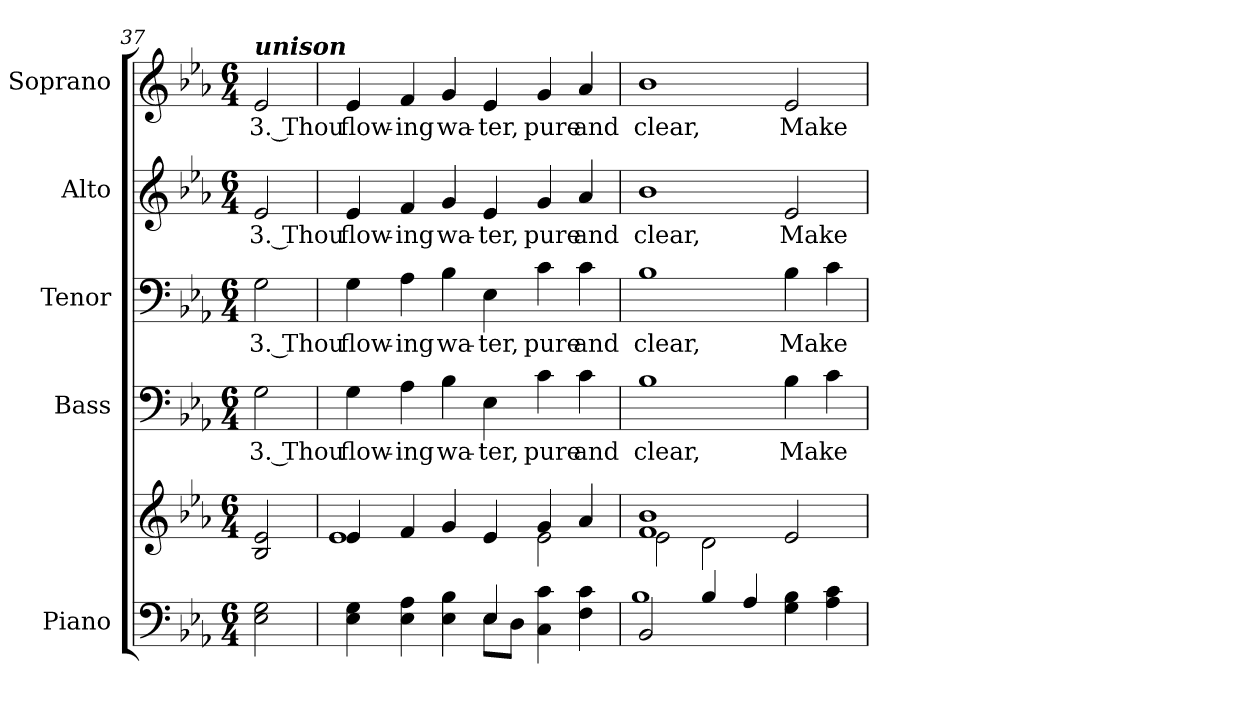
**kern	**kern	**kern	**text	**kern	**text	**kern	**text	**kern	**text
*part5	*part5	*part4	*part4	*part3	*part3	*part2	*part2	*part1	*part1
*staff6	*staff5	*staff4	*staff4	*staff3	*staff3	*staff2	*staff2	*staff1	*staff1
*I"Piano	*	*I"Bass	*	*I"Tenor	*	*I"Alto	*	*I"Soprano	*
*I'Pno.	*	*I'B.	*	*I'T.	*	*I'A.	*	*I'S.	*
*clefF4	*clefG2	*clefF4	*	*clefF4	*	*clefG2	*	*clefG2	*
*k[b-e-a-]	*k[b-e-a-]	*k[b-e-a-]	*	*k[b-e-a-]	*	*k[b-e-a-]	*	*k[b-e-a-]	*
*E-:	*E-:	*E-:	*	*E-:	*	*E-:	*	*E-:	*
*M6/4	*M6/4	*M6/4	*	*M6/4	*	*M6/4	*	*M6/4	*
=37	=37	=37	=37	=37	=37	=37	=37	=37	=37
!	!	!	!LO:LY:b:color=#000000	!	!	!	!	!	!
!	!	!	!	!	!LO:LY:b:color=#000000	!	!	!	!
!	!	!	!	!	!	!	!LO:LY:b:color=#000000	!	!
!	!	!	!	!	!	!	!	!LO:TX:a:Bi:t=unison	!
!	!	!	!	!	!	!	!	!	!LO:LY:b:color=#000000
2E-i\ 2Gi	2B-i/ 2e-i	2Gi\	3. Thou	2Gi\	3. Thou	2e-i/	3. Thou	2e-i/	3. Thou
=38	=38	=38	=38	=38	=38	=38	=38	=38	=38
*^	*^	*	*	*	*	*	*	*	*
!	!	!	!	!	!LO:LY:b:color=#000000	!	!	!	!	!	!
!	!	!	!	!	!	!	!LO:LY:b:color=#000000	!	!	!	!
!	!	!	!	!	!	!	!	!	!LO:LY:b:color=#000000	!	!
!	!	!	!	!	!	!	!	!	!	!	!LO:LY:b:color=#000000
4E-i\ 4Gi	2.ryy	4e-i/	1e-i	4Gi\	flow-	4Gi\	flow-	4e-i/	flow-	4e-i/	flow-
!	!	!	!	!	!LO:LY:b:color=#000000	!	!	!	!	!	!
!	!	!	!	!	!	!	!LO:LY:b:color=#000000	!	!	!	!
!	!	!	!	!	!	!	!	!	!LO:LY:b:color=#000000	!	!
!	!	!	!	!	!	!	!	!	!	!	!LO:LY:b:color=#000000
4E-i\ 4A-i	.	4fi/	.	4A-i\	-ing	4A-i\	-ing	4fi/	-ing	4fi/	-ing
!	!	!	!	!	!LO:LY:b:color=#000000	!	!	!	!	!	!
!	!	!	!	!	!	!	!LO:LY:b:color=#000000	!	!	!	!
!	!	!	!	!	!	!	!	!	!LO:LY:b:color=#000000	!	!
!	!	!	!	!	!	!	!	!	!	!	!LO:LY:b:color=#000000
4E-i\ 4B-i	.	4gi/	.	4B-i\	wa-	4B-i\	wa-	4gi/	wa-	4gi/	wa-
!	!	!	!	!	!LO:LY:b:color=#000000	!	!	!	!	!	!
!	!	!	!	!	!	!	!LO:LY:b:color=#000000	!	!	!	!
!	!	!	!	!	!	!	!	!	!LO:LY:b:color=#000000	!	!
!	!	!	!	!	!	!	!	!	!	!	!LO:LY:b:color=#000000
4E-i/	8E-i\L	4e-i/	.	4E-i\	-ter,	4E-i\	-ter,	4e-i/	-ter,	4e-i/	-ter,
.	8Di\J	.	.	.	.	.	.	.	.	.	.
!	!	!	!	!	!LO:LY:b:color=#000000	!	!	!	!	!	!
!	!	!	!	!	!	!	!LO:LY:b:color=#000000	!	!	!	!
!	!	!	!	!	!	!	!	!	!LO:LY:b:color=#000000	!	!
!	!	!	!	!	!	!	!	!	!	!	!LO:LY:b:color=#000000
4Ci\ 4ci	4ryy	4gi/	2e-i\	4ci\	pure	4ci\	pure	4gi/	pure	4gi/	pure
!	!	!	!	!	!LO:LY:b:color=#000000	!	!	!	!	!	!
!	!	!	!	!	!	!	!LO:LY:b:color=#000000	!	!	!	!
!	!	!	!	!	!	!	!	!	!LO:LY:b:color=#000000	!	!
!	!	!	!	!	!	!	!	!	!	!	!LO:LY:b:color=#000000
4Fi\ 4ci	4ryy	4a-i/	.	4ci\	and	4ci\	and	4a-i/	and	4a-i/	and
=39	=39	=39	=39	=39	=39	=39	=39	=39	=39	=39	=39
!	!	!	!	!	!LO:LY:b:color=#000000	!	!	!	!	!	!
!	!	!	!	!	!	!	!LO:LY:b:color=#000000	!	!	!	!
!	!	!	!	!	!	!	!	!	!LO:LY:b:color=#000000	!	!
!	!	!	!	!	!	!	!	!	!	!	!LO:LY:b:color=#000000
2BB-i/	1B-i	1fi 1b-i	2e-i\	1B-i	clear,	1B-i	clear,	1b-i	clear,	1b-i	clear,
4B-i/	.	.	2di\	.	.	.	.	.	.	.	.
4A-i/	.	.	.	.	.	.	.	.	.	.	.
!	!	!	!	!	!LO:LY:b:color=#000000	!	!	!	!	!	!
!	!	!	!	!	!	!	!LO:LY:b:color=#000000	!	!	!	!
!	!	!	!	!	!	!	!	!	!LO:LY:b:color=#000000	!	!
!	!	!	!	!	!	!	!	!	!	!	!LO:LY:b:color=#000000
4Gi\ 4B-i	4ryy	2e-i/	4ryy	4B-i\	Make	4B-i\	Make	2e-i/	Make	2e-i/	Make
4A-i\ 4ci	4ryy	.	4ryy	4ci\	.	4ci\	.	.	.	.	.
*v	*v	*	*	*	*	*	*	*	*	*	*
*	*v	*v	*	*	*	*	*	*	*	*
=	=	=	=	=	=	=	=	=	=
*-	*-	*-	*-	*-	*-	*-	*-	*-	*-
